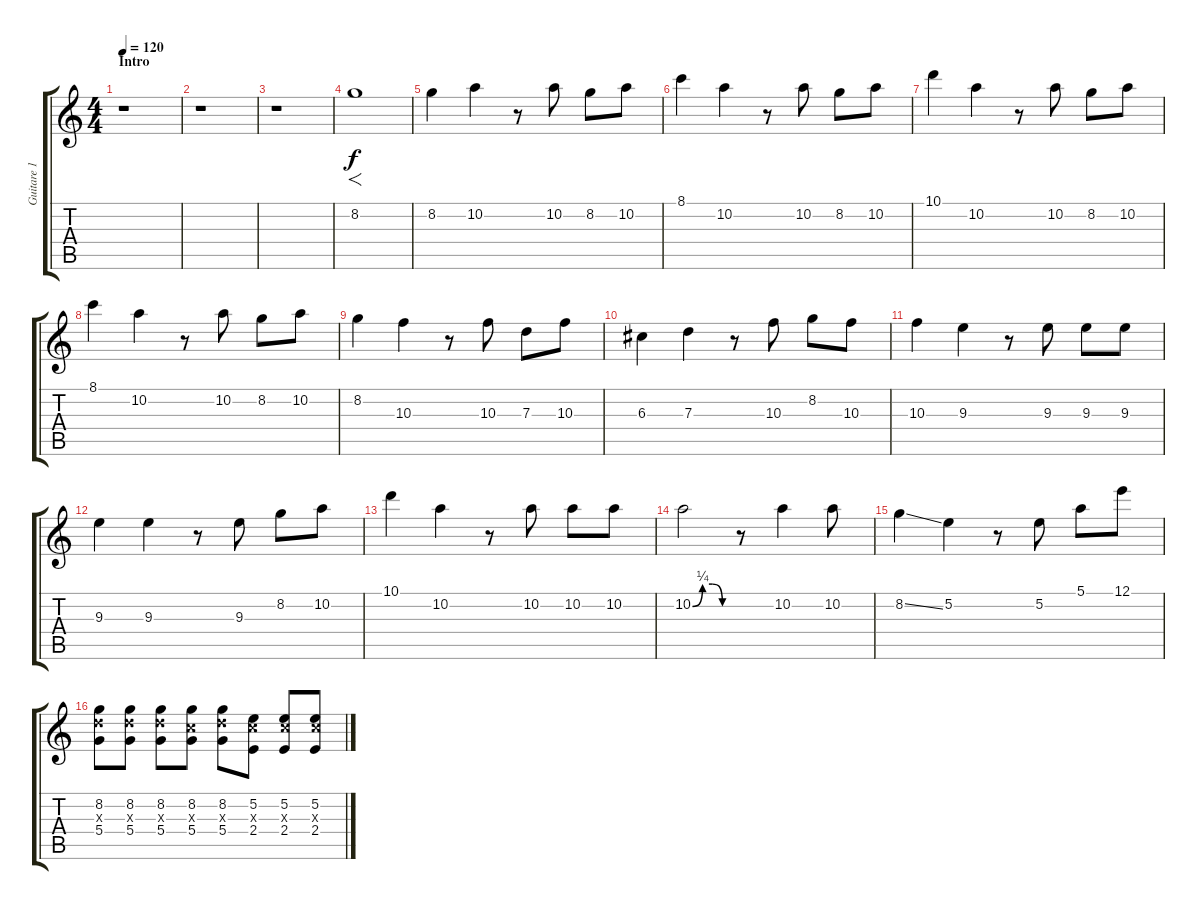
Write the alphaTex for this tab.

\track ("Guitare 1" "Guitare 1") {instrument distortionguitar}
\staff {score tabs}
\tuning (E4 B3 G3 D3 A2 E2) {hide}
\ts (4 4)
\section ("" "Intro")
\tempo 120
\clef g2
\ks c
r.1{dy f instrument distortionguitar} |
r.1 |
r.1 |
8.2.1{f} |
8.2.4 10.2.4 r.8 10.2.8 8.2.8 10.2.8 |
8.1.4 10.2.4 r.8 10.2.8 8.2.8 10.2.8 |
10.1.4 10.2.4 r.8 10.2.8 8.2.8 10.2.8 |
8.1.4 10.2.4 r.8 10.2.8 8.2.8 10.2.8 |
8.2.4 10.3.4 r.8 10.3.8 7.3.8 10.3.8 |
6.3.4 7.3.4 r.8 10.3.8 8.2.8 10.3.8 |
10.3.4 9.3.4 r.8 9.3.8 9.3.8 9.3.8 |
9.3.4 9.3.4 r.8 9.3.8 8.2.8 10.2.8 |
10.1.4 10.2.4 r.8 10.2.8 10.2.8 10.2.8 |
10.2{be (custom 0 0 15 1 30 1 45 0 60 0)}.2 r.8 10.2.4 10.2.8 |
8.2{ss}.4 5.2.4 r.8 5.2.8 5.1.8 12.1.8 |
(8.2 7.3{x} 5.4).8{volume 5} (8.2 7.3{x} 5.4).8{volume 10} (8.2 7.3{x} 5.4).8 (8.2 5.3{x} 5.4).8 (8.2 7.3{x} 5.4).8 (5.2 5.3{x} 2.4).8 (5.2 5.3{x} 2.4).8 (5.2 5.3{x} 2.4).8
